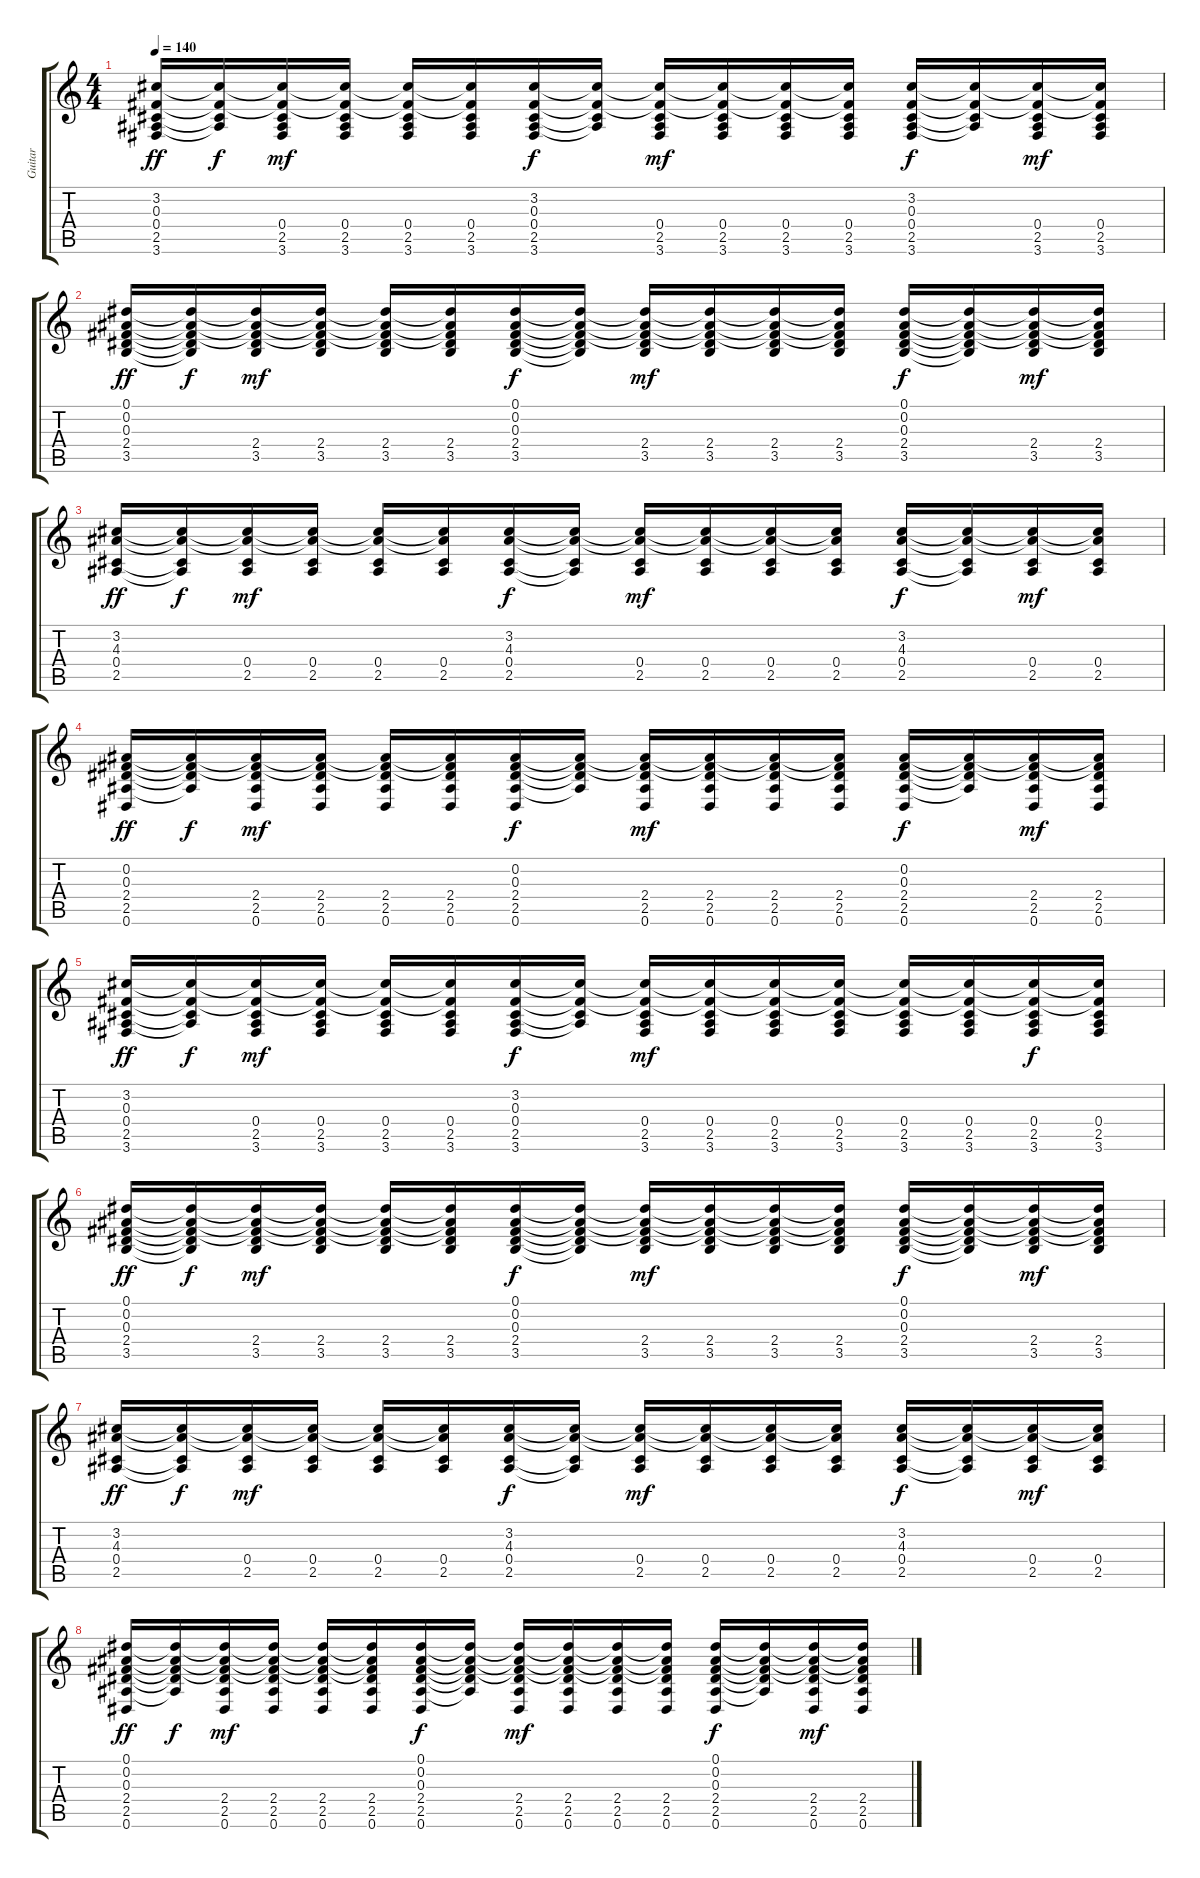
\track ("Guitar" "Guitar") {instrument acousticguitarsteel}
\staff {score tabs}
\tuning (Eb4 Bb3 Gb3 Db3 Ab2 Eb2) {hide}
\ts (4 4)
\tempo 140
\clef g2
\ks c
(3.2 0.3 0.4 2.5 3.6).16{dy ff} (3.2{t} 0.3{t} 0.4{t} 2.5{t}).16{dy f} (3.2{t} 0.3{t} 0.4 2.5 3.6).16{dy mf} (3.2{t} 0.3{t} 0.4 2.5 3.6).16 (3.2{t} 0.3{t} 0.4 2.5 3.6).16 (3.2{t} 0.3{t} 0.4 2.5 3.6).16 (3.2 0.3 0.4 2.5 3.6).16{dy f} (3.2{t} 0.3{t} 0.4{t} 2.5{t}).16 (3.2{t} 0.3{t} 0.4 2.5 3.6).16{dy mf} (3.2{t} 0.3{t} 0.4 2.5 3.6).16 (3.2{t} 0.3{t} 0.4 2.5 3.6).16 (3.2{t} 0.3{t} 0.4 2.5 3.6).16 (3.2 0.3 0.4 2.5 3.6).16{dy f} (3.2{t} 0.3{t} 0.4{t} 2.5{t}).16 (3.2{t} 0.3{t} 0.4 2.5 3.6).16{dy mf} (3.2{t} 0.3{t} 0.4 2.5 3.6).16 |
(0.1 0.2 0.3 2.4 3.5).16{dy ff} (0.1{t} 0.2{t} 0.3{t} 2.4{t} 3.5{t}).16{dy f} (0.1{t} 0.2{t} 0.3{t} 2.4 3.5).16{dy mf} (0.1{t} 0.2{t} 0.3{t} 2.4 3.5).16 (0.1{t} 0.2{t} 0.3{t} 2.4 3.5).16 (0.1{t} 0.2{t} 0.3{t} 2.4 3.5).16 (0.1 0.2 0.3 2.4 3.5).16{dy f} (0.1{t} 0.2{t} 0.3{t} 2.4{t} 3.5{t}).16 (0.1{t} 0.2{t} 0.3{t} 2.4 3.5).16{dy mf} (0.1{t} 0.2{t} 0.3{t} 2.4 3.5).16 (0.1{t} 0.2{t} 0.3{t} 2.4 3.5).16 (0.1{t} 0.2{t} 0.3{t} 2.4 3.5).16 (0.1 0.2 0.3 2.4 3.5).16{dy f} (0.1{t} 0.2{t} 0.3{t} 2.4{t} 3.5{t}).16 (0.1{t} 0.2{t} 0.3{t} 2.4 3.5).16{dy mf} (0.1{t} 0.2{t} 0.3{t} 2.4 3.5).16 |
(3.2 4.3 0.4 2.5).16{dy ff} (3.2{t} 4.3{t} 0.4{t} 2.5{t}).16{dy f} (3.2{t} 4.3{t} 0.4 2.5).16{dy mf} (3.2{t} 4.3{t} 0.4 2.5).16 (3.2{t} 4.3{t} 0.4 2.5).16 (3.2{t} 4.3{t} 0.4 2.5).16 (3.2 4.3 0.4 2.5).16{dy f} (3.2{t} 4.3{t} 0.4{t} 2.5{t}).16 (3.2{t} 4.3{t} 0.4 2.5).16{dy mf} (3.2{t} 4.3{t} 0.4 2.5).16 (3.2{t} 4.3{t} 0.4 2.5).16 (3.2{t} 4.3{t} 0.4 2.5).16 (3.2 4.3 0.4 2.5).16{dy f} (3.2{t} 4.3{t} 0.4{t} 2.5{t}).16 (3.2{t} 4.3{t} 0.4 2.5).16{dy mf} (3.2{t} 4.3{t} 0.4 2.5).16 |
(0.2 0.3 2.4 2.5 0.6).16{dy ff} (0.2{t} 0.3{t} 2.4{t} 2.5{t}).16{dy f} (0.2{t} 0.3{t} 2.4 2.5 0.6).16{dy mf} (0.2{t} 0.3{t} 2.4 2.5 0.6).16 (0.2{t} 0.3{t} 2.4 2.5 0.6).16 (0.2{t} 0.3{t} 2.4 2.5 0.6).16 (0.2 0.3 2.4 2.5 0.6).16{dy f} (0.2{t} 0.3{t} 2.4{t} 2.5{t}).16 (0.2{t} 0.3{t} 2.4 2.5 0.6).16{dy mf} (0.2{t} 0.3{t} 2.4 2.5 0.6).16 (0.2{t} 0.3{t} 2.4 2.5 0.6).16 (0.2{t} 0.3{t} 2.4 2.5 0.6).16 (0.2 0.3 2.4 2.5 0.6).16{dy f} (0.2{t} 0.3{t} 2.4{t} 2.5{t}).16 (0.2{t} 0.3{t} 2.4 2.5 0.6).16{dy mf} (0.2{t} 0.3{t} 2.4 2.5 0.6).16 |
(3.2 0.3 0.4 2.5 3.6).16{dy ff} (3.2{t} 0.3{t} 0.4{t} 2.5{t}).16{dy f} (3.2{t} 0.3{t} 0.4 2.5 3.6).16{dy mf} (3.2{t} 0.3{t} 0.4 2.5 3.6).16 (3.2{t} 0.3{t} 0.4 2.5 3.6).16 (3.2{t} 0.3{t} 0.4 2.5 3.6).16 (3.2 0.3 0.4 2.5 3.6).16{dy f} (3.2{t} 0.3{t} 0.4{t} 2.5{t}).16 (3.2{t} 0.3{t} 0.4 2.5 3.6).16{dy mf} (3.2{t} 0.3{t} 0.4 2.5 3.6).16 (3.2{t} 0.3{t} 0.4 2.5 3.6).16 (3.2{t} 0.3{t} 0.4 2.5 3.6).16 (3.2{t} 0.3{t} 0.4 2.5 3.6).16 (3.2{t} 0.3{t} 0.4 2.5 3.6).16 (3.2{t} 0.3{t} 0.4 2.5 3.6).16{dy f} (3.2{t} 0.3{t} 0.4 2.5 3.6).16 |
(0.1 0.2 0.3 2.4 3.5).16{dy ff} (0.1{t} 0.2{t} 0.3{t} 2.4{t} 3.5{t}).16{dy f} (0.1{t} 0.2{t} 0.3{t} 2.4 3.5).16{dy mf} (0.1{t} 0.2{t} 0.3{t} 2.4 3.5).16 (0.1{t} 0.2{t} 0.3{t} 2.4 3.5).16 (0.1{t} 0.2{t} 0.3{t} 2.4 3.5).16 (0.1 0.2 0.3 2.4 3.5).16{dy f} (0.1{t} 0.2{t} 0.3{t} 2.4{t} 3.5{t}).16 (0.1{t} 0.2{t} 0.3{t} 2.4 3.5).16{dy mf} (0.1{t} 0.2{t} 0.3{t} 2.4 3.5).16 (0.1{t} 0.2{t} 0.3{t} 2.4 3.5).16 (0.1{t} 0.2{t} 0.3{t} 2.4 3.5).16 (0.1 0.2 0.3 2.4 3.5).16{dy f} (0.1{t} 0.2{t} 0.3{t} 2.4{t} 3.5{t}).16 (0.1{t} 0.2{t} 0.3{t} 2.4 3.5).16{dy mf} (0.1{t} 0.2{t} 0.3{t} 2.4 3.5).16 |
(3.2 4.3 0.4 2.5).16{dy ff} (3.2{t} 4.3{t} 0.4{t} 2.5{t}).16{dy f} (3.2{t} 4.3{t} 0.4 2.5).16{dy mf} (3.2{t} 4.3{t} 0.4 2.5).16 (3.2{t} 4.3{t} 0.4 2.5).16 (3.2{t} 4.3{t} 0.4 2.5).16 (3.2 4.3 0.4 2.5).16{dy f} (3.2{t} 4.3{t} 0.4{t} 2.5{t}).16 (3.2{t} 4.3{t} 0.4 2.5).16{dy mf} (3.2{t} 4.3{t} 0.4 2.5).16 (3.2{t} 4.3{t} 0.4 2.5).16 (3.2{t} 4.3{t} 0.4 2.5).16 (3.2 4.3 0.4 2.5).16{dy f} (3.2{t} 4.3{t} 0.4{t} 2.5{t}).16 (3.2{t} 4.3{t} 0.4 2.5).16{dy mf} (3.2{t} 4.3{t} 0.4 2.5).16 |
(0.1 0.2 0.3 2.4 2.5 0.6).16{dy ff} (0.1{t} 0.2{t} 0.3{t} 2.4{t} 2.5{t}).16{dy f} (0.1{t} 0.2{t} 0.3{t} 2.4 2.5 0.6).16{dy mf} (0.1{t} 0.2{t} 0.3{t} 2.4 2.5 0.6).16 (0.1{t} 0.2{t} 0.3{t} 2.4 2.5 0.6).16 (0.1{t} 0.2{t} 0.3{t} 2.4 2.5 0.6).16 (0.1 0.2 0.3 2.4 2.5 0.6).16{dy f} (0.1{t} 0.2{t} 0.3{t} 2.4{t} 2.5{t}).16 (0.1{t} 0.2{t} 0.3{t} 2.4 2.5 0.6).16{dy mf} (0.1{t} 0.2{t} 0.3{t} 2.4 2.5 0.6).16 (0.1{t} 0.2{t} 0.3{t} 2.4 2.5 0.6).16 (0.1{t} 0.2{t} 0.3{t} 2.4 2.5 0.6).16 (0.1 0.2 0.3 2.4 2.5 0.6).16{dy f} (0.1{t} 0.2{t} 0.3{t} 2.4{t} 2.5{t}).16 (0.1{t} 0.2{t} 0.3{t} 2.4 2.5 0.6).16{dy mf} (0.1{t} 0.2{t} 0.3{t} 2.4 2.5 0.6).16
